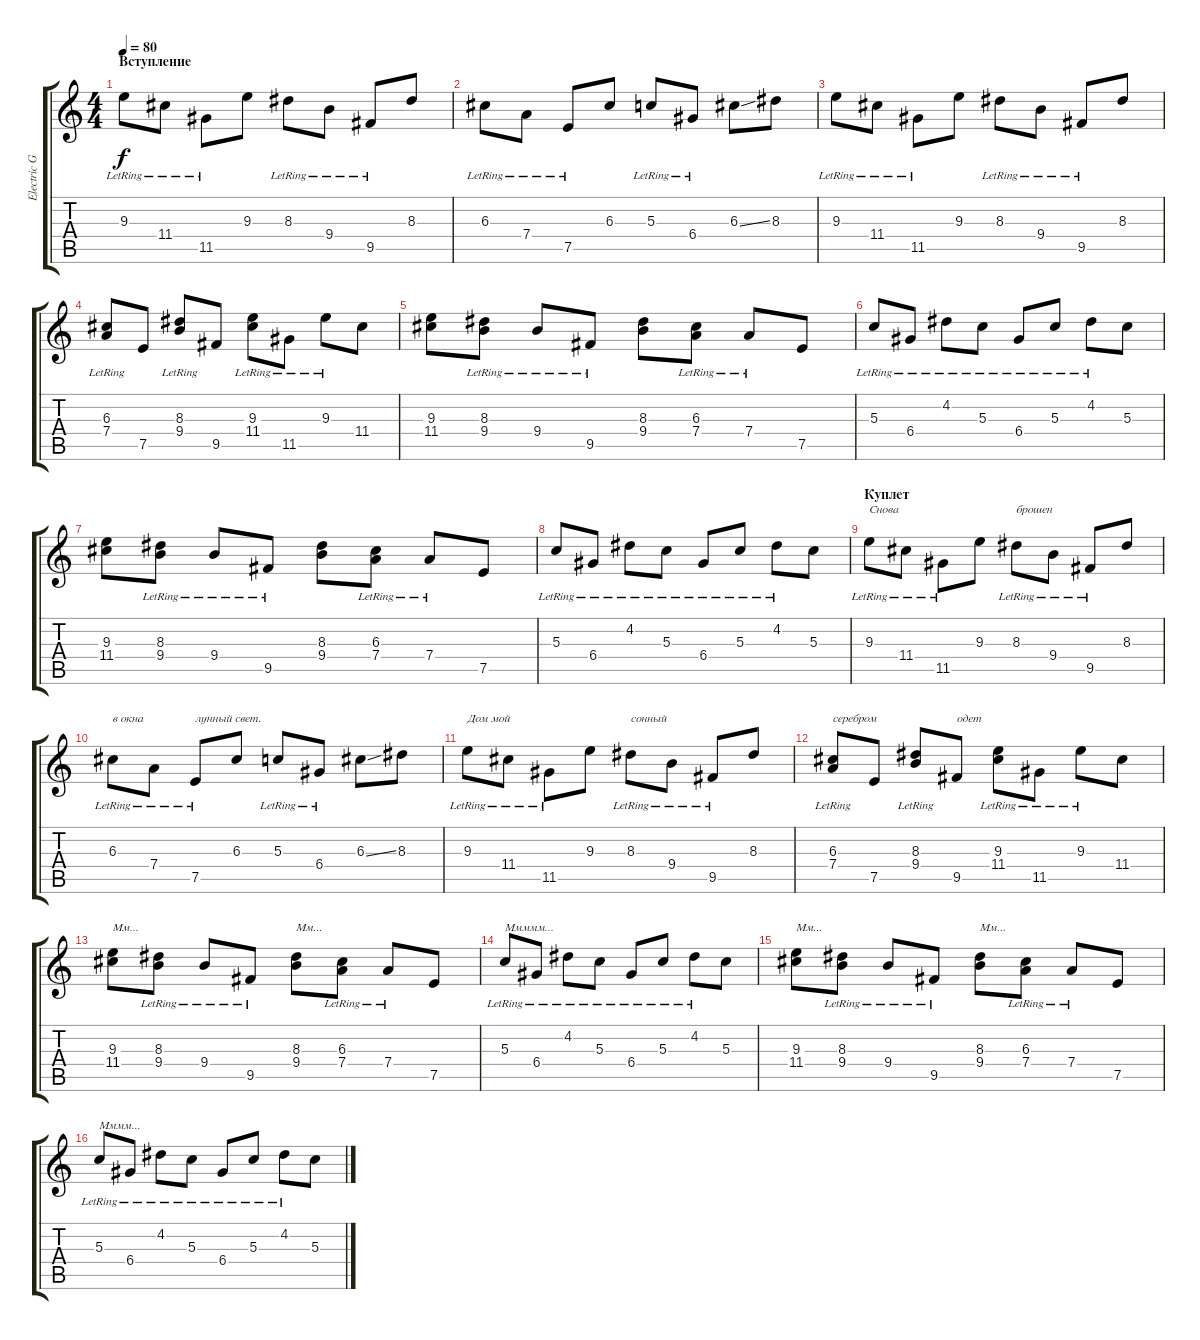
\track ("Electric Guitar" "Electric G") {instrument electricguitarclean}
\staff {score tabs}
\tuning (E4 B3 G3 D3 A2 E2) {hide}
\ts (4 4)
\section ("" "Вступление")
\tempo 80
\clef g2
\ks c
9.3{lr}.8{dy f instrument electricguitarclean} 11.4{lr}.8 11.5{lr}.8 9.3.8 8.3{lr}.8 9.4{lr}.8 9.5{lr}.8 8.3.8 |
6.3{lr}.8 7.4{lr}.8 7.5{lr}.8 6.3.8 5.3{lr}.8 6.4{lr}.8 6.3{ss}.8 8.3.8 |
9.3{lr}.8 11.4{lr}.8 11.5{lr}.8 9.3.8 8.3{lr}.8 9.4{lr}.8 9.5{lr}.8 8.3.8 |
(6.3{lr} 7.4{lr}).8 7.5.8 (8.3{lr} 9.4{lr}).8 9.5.8 (9.3{lr} 11.4{lr}).8 11.5{lr}.8 9.3{lr}.8 11.4.8 |
(9.3 11.4).8 (8.3{lr} 9.4{lr}).8 9.4{lr}.8 9.5{lr}.8 (8.3 9.4).8 (6.3{lr} 7.4{lr}).8 7.4{lr}.8 7.5.8 |
5.3{lr}.8 6.4{lr}.8 4.2{lr}.8 5.3{lr}.8 6.4{lr}.8 5.3{lr}.8 4.2{lr}.8 5.3.8 |
(9.3 11.4).8 (8.3{lr} 9.4{lr}).8 9.4{lr}.8 9.5{lr}.8 (8.3 9.4).8 (6.3{lr} 7.4{lr}).8 7.4{lr}.8 7.5.8 |
5.3{lr}.8 6.4{lr}.8 4.2{lr}.8 5.3{lr}.8 6.4{lr}.8 5.3{lr}.8 4.2{lr}.8 5.3.8 |
\section ("" "Куплет")
9.3{lr}.8{txt "Снова"} 11.4{lr}.8 11.5{lr}.8 9.3.8 8.3{lr}.8{txt "брошен"} 9.4{lr}.8 9.5{lr}.8 8.3.8 |
6.3{lr}.8{txt "в окна"} 7.4{lr}.8 7.5{lr}.8{txt "лунный свет."} 6.3.8 5.3{lr}.8 6.4{lr}.8 6.3{ss}.8 8.3.8 |
9.3{lr}.8{txt "Дом мой"} 11.4{lr}.8 11.5{lr}.8 9.3.8 8.3{lr}.8{txt "сонный"} 9.4{lr}.8 9.5{lr}.8 8.3.8 |
(6.3{lr} 7.4{lr}).8{txt "серебром"} 7.5.8 (8.3{lr} 9.4{lr}).8 9.5.8{txt "одет"} (9.3{lr} 11.4{lr}).8 11.5{lr}.8 9.3{lr}.8 11.4.8 |
(9.3 11.4).8{txt "Мм..."} (8.3{lr} 9.4{lr}).8 9.4{lr}.8 9.5{lr}.8 (8.3 9.4).8{txt "Мм..."} (6.3{lr} 7.4{lr}).8 7.4{lr}.8 7.5.8 |
5.3{lr}.8{txt "Ммммм..."} 6.4{lr}.8 4.2{lr}.8 5.3{lr}.8 6.4{lr}.8 5.3{lr}.8 4.2{lr}.8 5.3.8 |
(9.3 11.4).8{txt "Мм..."} (8.3{lr} 9.4{lr}).8 9.4{lr}.8 9.5{lr}.8 (8.3 9.4).8{txt "Мм..."} (6.3{lr} 7.4{lr}).8 7.4{lr}.8 7.5.8 |
5.3{lr}.8{txt "Мммм..."} 6.4{lr}.8 4.2{lr}.8 5.3{lr}.8 6.4{lr}.8 5.3{lr}.8 4.2{lr}.8 5.3.8
